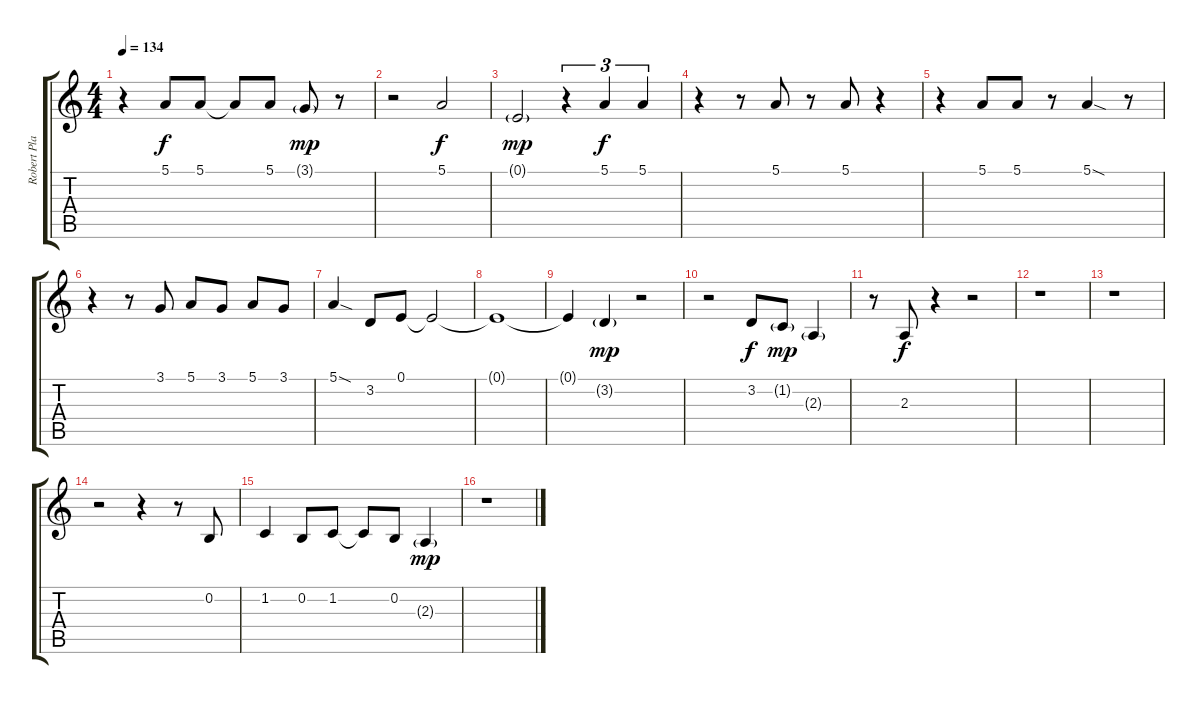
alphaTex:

\track ("Robert Plant - Vocal" "Robert Pla") {instrument flute}
\staff {score tabs}
\tuning (E4 B3 G3 D3 A2 E2) {hide}
\ts (4 4)
\tempo 134
\clef g2
\ks c
r.4{dy mp} 5.1.8{dy f} 5.1.8 5.1{t}.8 5.1.8 3.1{g}.8{dy mp} r.8 |
r.2 5.1.2{dy f} |
0.1{g}.2{dy mp} r.4{tu (3 2)} 5.1.4{tu (3 2) dy f} 5.1.4{tu (3 2)} |
r.4 r.8 5.1.8 r.8 5.1.8 r.4 |
r.4 5.1.8 5.1.8 r.8 5.1{sod}.4 r.8 |
r.4 r.8 3.1.8 5.1.8 3.1.8 5.1.8 3.1.8 |
5.1{sod}.4 3.2.8 0.1.8 0.1{t}.2 |
0.1{t}.1 |
0.1{t}.4 3.2{g}.4{dy mp} r.2 |
r.2 3.2.8{dy f} 1.2{g}.8{dy mp} 2.3{g}.4 |
r.8 2.3.8{dy f} r.4 r.2 |
r.1 |
r.1 |
r.2 r.4 r.8 0.2.8 |
1.2.4 0.2.8 1.2.8 1.2{t}.8 0.2.8 2.3{g}.4{dy mp} |
r.1
